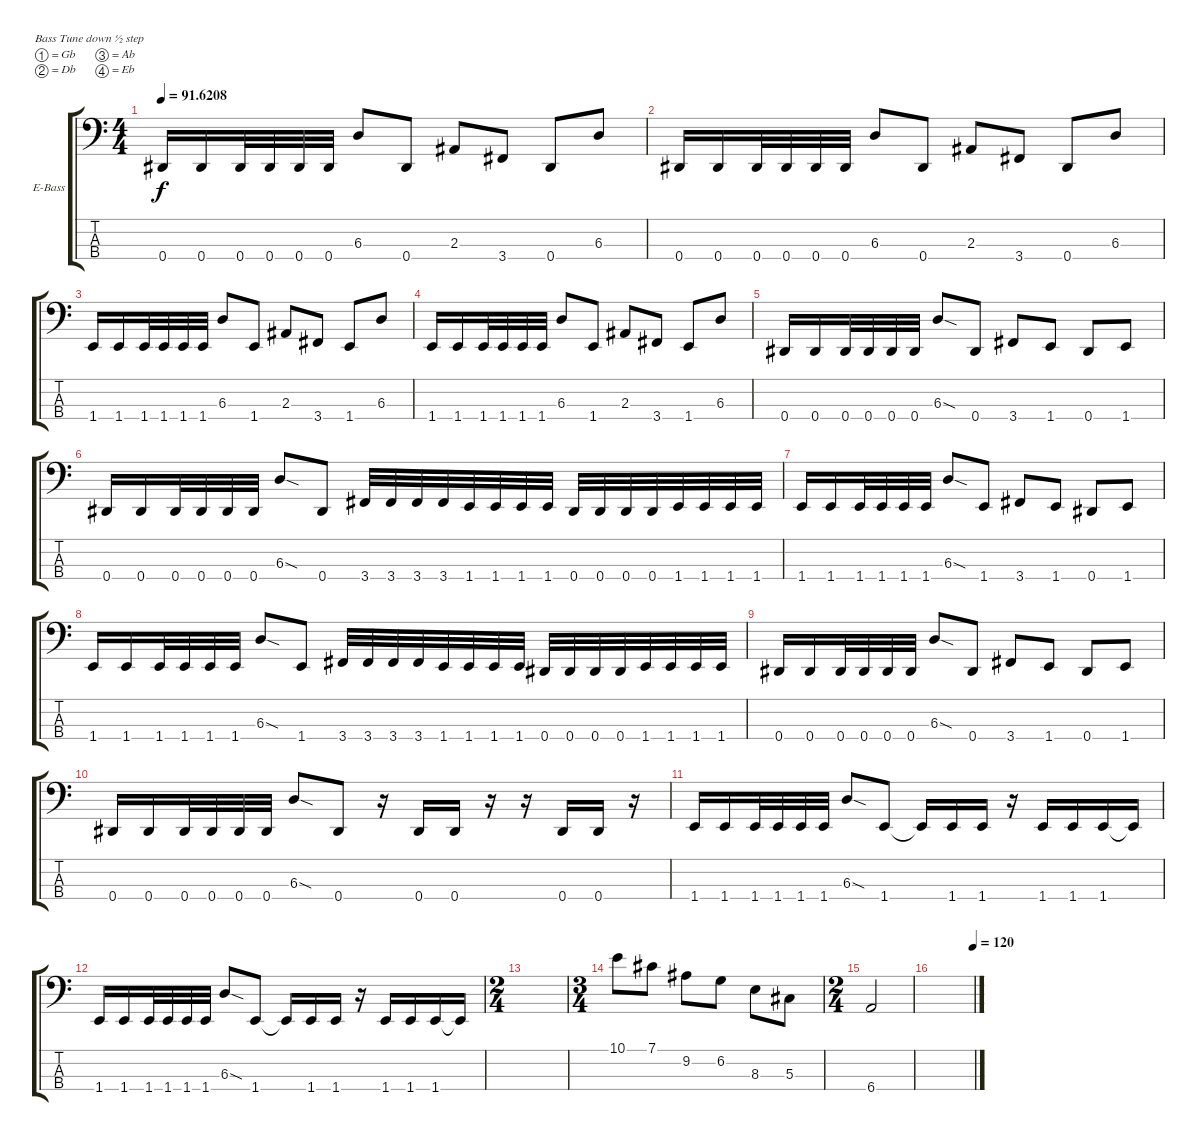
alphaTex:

\defaultSystemsLayout 4
\bracketExtendMode groupsimilarinstruments
\firstSystemTrackNameOrientation horizontal
\otherSystemsTrackNameOrientation horizontal
\track ("Electric Bass" "E-Bass") {instrument electricbassfinger}
\staff {score tabs}
\tuning (Gb2 Db2 Ab1 Eb1)
\ts (4 4)
\tempo
91.6208
\accidentals auto
\clef f4
\ottava regular
\simile none
\ks c
0.4.16{dy f} 0.4.16 0.4.32 0.4.32 0.4.32 0.4.32 6.3.8 0.4.8 2.3.8 3.4.8 0.4.8 6.3.8 |
0.4.16 0.4.16 0.4.32 0.4.32 0.4.32 0.4.32 6.3.8 0.4.8 2.3.8 3.4.8 0.4.8 6.3.8 |
1.4.16 1.4.16 1.4.32 1.4.32 1.4.32 1.4.32 6.3.8 1.4.8 2.3.8 3.4.8 1.4.8 6.3.8 |
1.4.16 1.4.16 1.4.32 1.4.32 1.4.32 1.4.32 6.3.8 1.4.8 2.3.8 3.4.8 1.4.8 6.3.8 |
0.4.16 0.4.16 0.4.32 0.4.32 0.4.32 0.4.32 6.3{sod}.8 0.4.8 3.4.8 1.4.8 0.4.8 1.4.8 |
0.4.16 0.4.16 0.4.32 0.4.32 0.4.32 0.4.32 6.3{sod}.8 0.4.8 3.4.32 3.4.32 3.4.32 3.4.32 1.4.32 1.4.32 1.4.32 1.4.32 0.4.32 0.4.32 0.4.32 0.4.32 1.4.32 1.4.32 1.4.32 1.4.32 |
1.4.16 1.4.16 1.4.32 1.4.32 1.4.32 1.4.32 6.3{sod}.8 1.4.8 3.4.8 1.4.8 0.4.8 1.4.8 |
1.4.16 1.4.16 1.4.32 1.4.32 1.4.32 1.4.32 6.3{sod}.8 1.4.8 3.4.32 3.4.32 3.4.32 3.4.32 1.4.32 1.4.32 1.4.32 1.4.32 0.4.32 0.4.32 0.4.32 0.4.32 1.4.32 1.4.32 1.4.32 1.4.32 |
0.4.16 0.4.16 0.4.32 0.4.32 0.4.32 0.4.32 6.3{sod}.8 0.4.8 3.4.8 1.4.8 0.4.8 1.4.8 |
0.4.16 0.4.16 0.4.32 0.4.32 0.4.32 0.4.32 6.3{sod}.8 0.4.8 r.16 0.4.16 0.4.16 r.16 r.16 0.4.16 0.4.16 r.16 |
1.4.16 1.4.16 1.4.32 1.4.32 1.4.32 1.4.32 6.3{sod}.8 1.4.8 1.4{t}.16 1.4.16 1.4.16 r.16 1.4.16 1.4.16 1.4.16 1.4{t}.16 |
1.4.16 1.4.16 1.4.32 1.4.32 1.4.32 1.4.32 6.3{sod}.8 1.4.8 1.4{t}.16 1.4.16 1.4.16 r.16 1.4.16 1.4.16 1.4.16 1.4{t}.16 |
\ts (2 4)
|
\ts (3 4)
10.1.8 7.1.8 9.2.8 6.2.8 8.3.8 5.3.8 |
\ts (2 4)
6.4.2 |
\tempo (120 0.99375)
